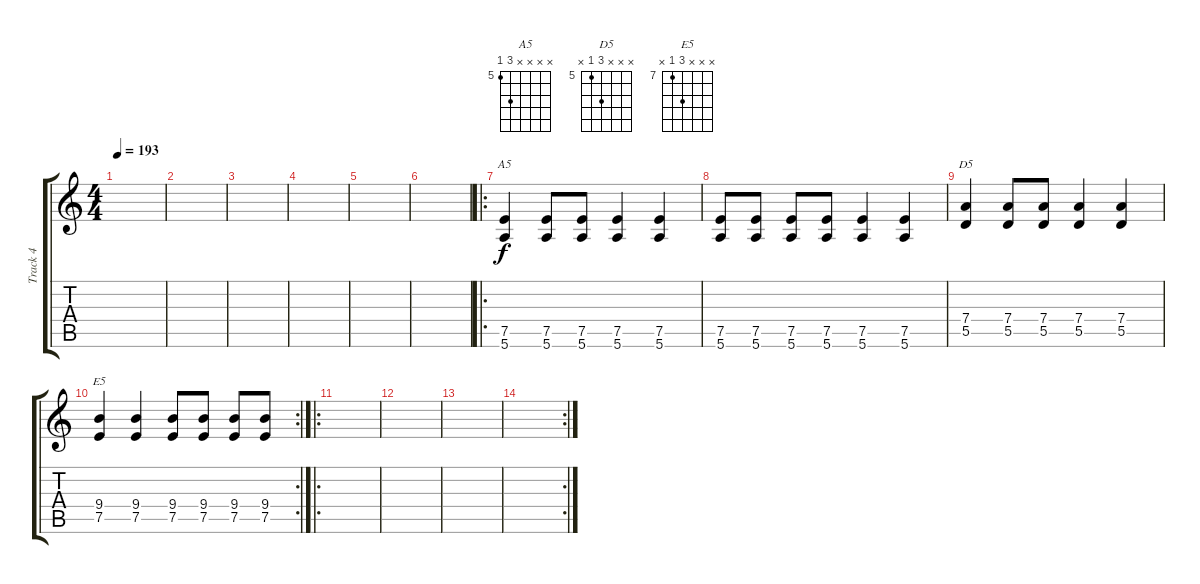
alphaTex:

\track ("Track 4" "Track 4") {instrument distortionguitar}
\staff {score tabs}
\tuning (E4 B3 G3 D3 A2 E2) {hide}
\chord ("A5" x x x x 7 5) {firstfret 5}
\chord ("D5" x x x 7 5 x) {firstfret 5}
\chord ("E5" x x x 9 7 x) {firstfret 7}
\ts (4 4)
\tempo 193
\clef g2
\ks c
|
|
|
|
|
|
\ro
(7.5 5.6).4{ch "A5"} (7.5 5.6).8 (7.5 5.6).8 (7.5 5.6).4 (7.5 5.6).4 |
(7.5 5.6).8 (7.5 5.6).8 (7.5 5.6).8 (7.5 5.6).8 (7.5 5.6).4 (7.5 5.6).4 |
(7.4 5.5).4{ch "D5"} (7.4 5.5).8 (7.4 5.5).8 (7.4 5.5).4 (7.4 5.5).4 |
\rc 2
(9.4 7.5).4{ch "E5"} (9.4 7.5).4 (9.4 7.5).8 (9.4 7.5).8 (9.4 7.5).8 (9.4 7.5).8 |
\ro
|
|
|
\rc 2
